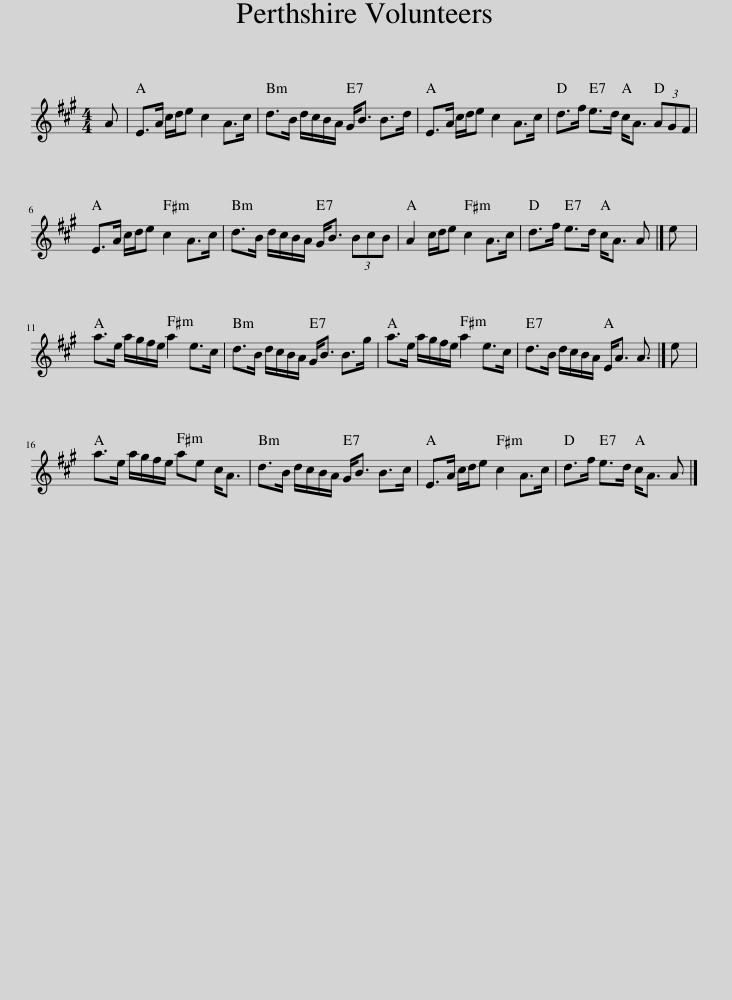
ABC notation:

X:1
L:1/8
M:4/4
I:linebreak $
K:A
V:1 treble
V:1
 A | E>A c/d/e c2 A>c | d>B d/c/B/A/ G<B B>d | E>A c/d/e c2 A>c | d>f e>d c<A (3AGF |$ %5
 E>A c/d/e c2 A>c | d>B d/c/B/A/ G<B (3BcB | A2 c/d/e c2 A>c | d>f e>d c<A A |] e |$ %10
 a>e a/g/f/e/ a2 e>c | d>B d/c/B/A/ G<B B>g | a>e a/g/f/e/ a2 e>c | d>B d/c/B/A/ E<A A3/2 |] e |$ %15
 a>e a/g/f/e/ ae c<A | d>B d/c/B/A/ G<B B>c | E>A c/d/e c2 A>c | d>f e>d c<A A |] %19
